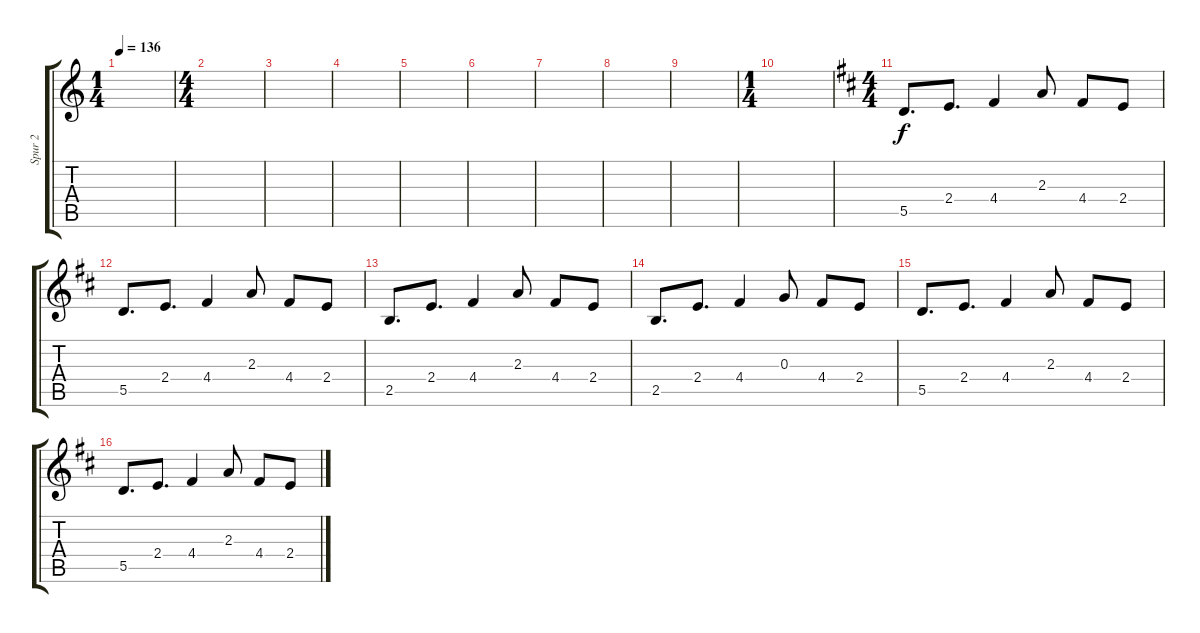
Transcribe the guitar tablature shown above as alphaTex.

\track ("Spur 2" "Spur 2") {instrument overdrivenguitar}
\staff {score tabs}
\tuning (E4 B3 G3 D3 A2 E2) {hide}
\ts (1 4)
\tempo 136
\clef g2
\ks c
|
\ts (4 4)
|
|
|
|
|
|
|
|
\ts (1 4)
|
\ts (4 4)
\ks d
5.5.8{d} 2.4.8{d} 4.4.4 2.3.8 4.4.8 2.4.8 |
5.5.8{d} 2.4.8{d} 4.4.4 2.3.8 4.4.8 2.4.8 |
2.5.8{d} 2.4.8{d} 4.4.4 2.3.8 4.4.8 2.4.8 |
2.5.8{d} 2.4.8{d} 4.4.4 0.3.8 4.4.8 2.4.8 |
5.5.8{d} 2.4.8{d} 4.4.4 2.3.8 4.4.8 2.4.8 |
5.5.8{d} 2.4.8{d} 4.4.4 2.3.8 4.4.8 2.4.8
